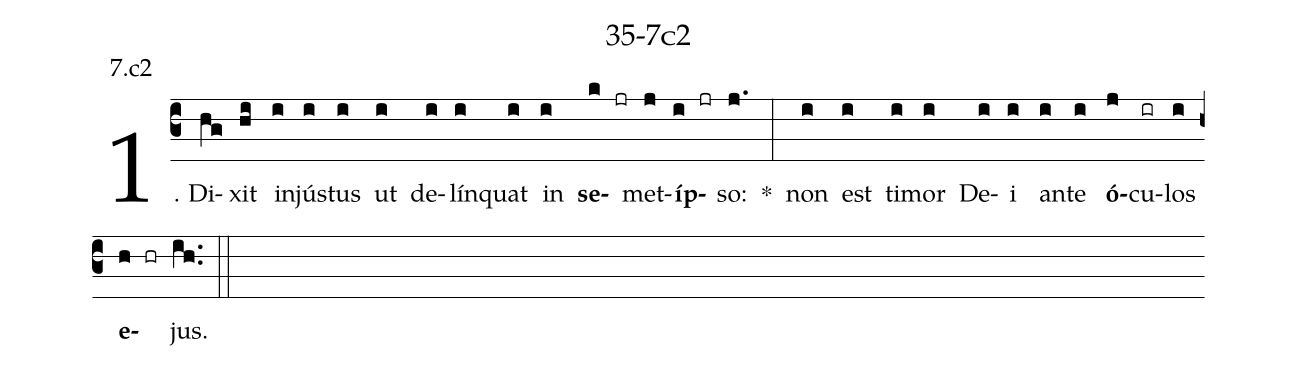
name: 35-7c2;
annotation: 7.c2;
%%
(c3)1. Di(hg)xit(hi) in(i)jús(i)tus(i) ut(i) de(i)lín(i)quat(i) in(i) <b>se</b>(k jr)met(j)<b>íp</b>(i jr)so:(j.) *(:) non(i) est(i) ti(i)mor(i) De(i)i(i) an(i)te(i) <b>ó</b>(j)cu(ir)los(i) <b>e</b>(h hr)jus.(ih..) (::)
